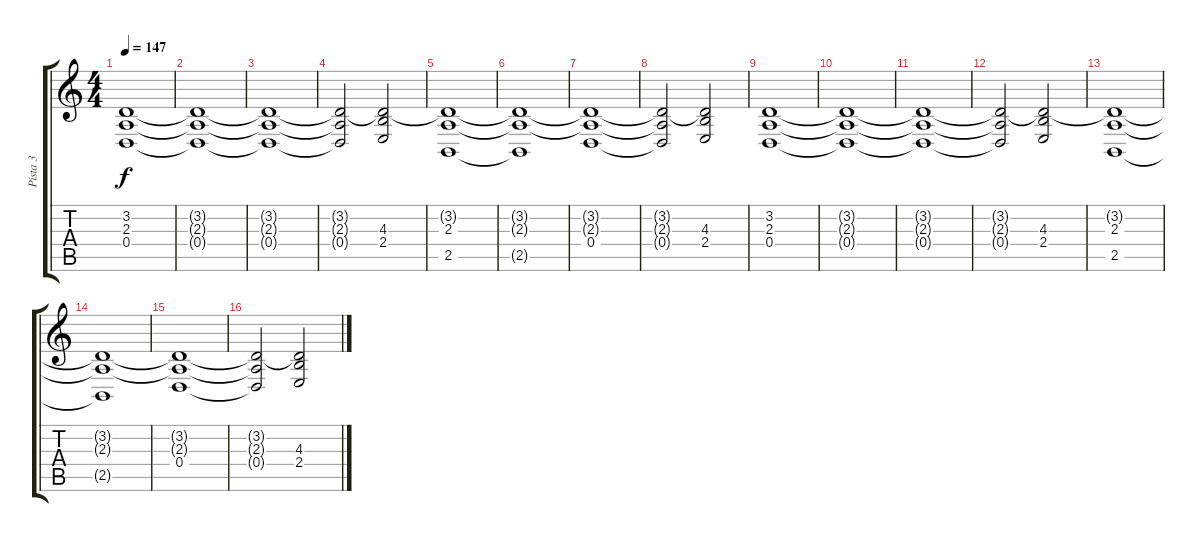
\track ("Pista 3" "Pista 3") {instrument stringensemble1}
\staff {score tabs}
\tuning (E4 B3 G3 D3 A2 E2) {hide}
\ts (4 4)
\tempo 147
\clef g2
\ks c
(3.2 2.3 0.4).1{dy f volume 7} |
(3.2{t} 2.3{t} 0.4{t}).1 |
(3.2{t} 2.3{t} 0.4{t}).1 |
(3.2{t} 2.3{t} 0.4{t}).2 (3.2{t} 4.3 2.4).2 |
(3.2{t} 2.3 2.5).1 |
(3.2{t} 2.3{t} 2.5{t}).1 |
(3.2{t} 2.3{t} 0.4).1 |
(3.2{t} 2.3{t} 0.4{t}).2 (3.2{t} 4.3 2.4).2 |
(3.2 2.3 0.4).1 |
(3.2{t} 2.3{t} 0.4{t}).1 |
(3.2{t} 2.3{t} 0.4{t}).1 |
(3.2{t} 2.3{t} 0.4{t}).2 (3.2{t} 4.3 2.4).2 |
(3.2{t} 2.3 2.5).1 |
(3.2{t} 2.3{t} 2.5{t}).1 |
(3.2{t} 2.3{t} 0.4).1 |
(3.2{t} 2.3{t} 0.4{t}).2 (3.2{t} 4.3 2.4).2
